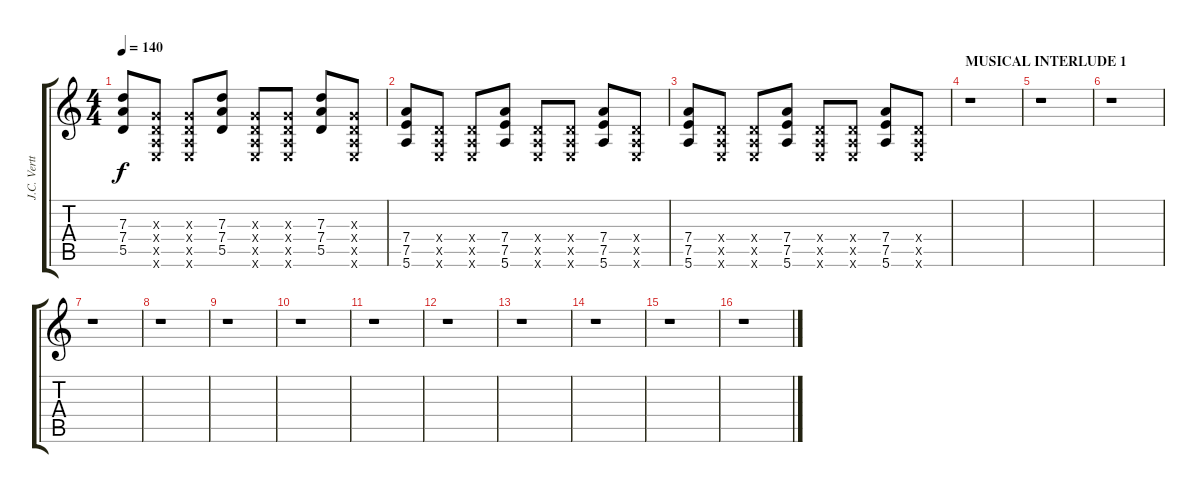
\track ("J.C. Vertti" "J.C. Vertt") {instrument distortionguitar}
\staff {score tabs}
\tuning (E4 B3 G3 D3 A2 E2) {hide}
\ts (4 4)
\tempo 140
\clef g2
\ks c
(7.3 7.4 5.5).8{dy f} (0.3{x} 0.4{x} 0.5{x} 0.6{x}).8 (0.3{x} 0.4{x} 0.5{x} 0.6{x}).8 (7.3 7.4 5.5).8 (0.3{x} 0.4{x} 0.5{x} 0.6{x}).8 (0.3{x} 0.4{x} 0.5{x} 0.6{x}).8 (7.3 7.4 5.5).8 (0.3{x} 0.4{x} 0.5{x} 0.6{x}).8 |
(7.4 7.5 5.6).8 (0.4{x} 0.5{x} 0.6{x}).8 (0.4{x} 0.5{x} 0.6{x}).8 (7.4 7.5 5.6).8 (0.4{x} 0.5{x} 0.6{x}).8 (0.4{x} 0.5{x} 0.6{x}).8 (7.4 7.5 5.6).8 (0.4{x} 0.5{x} 0.6{x}).8 |
(7.4 7.5 5.6).8 (0.4{x} 0.5{x} 0.6{x}).8 (0.4{x} 0.5{x} 0.6{x}).8 (7.4 7.5 5.6).8 (0.4{x} 0.5{x} 0.6{x}).8 (0.4{x} 0.5{x} 0.6{x}).8 (7.4 7.5 5.6).8 (0.4{x} 0.5{x} 0.6{x}).8 |
\section ("" "MUSICAL INTERLUDE 1")
r.1 |
r.1 |
r.1 |
r.1 |
r.1 |
r.1 |
r.1 |
r.1 |
r.1 |
r.1 |
r.1 |
r.1 |
r.1
